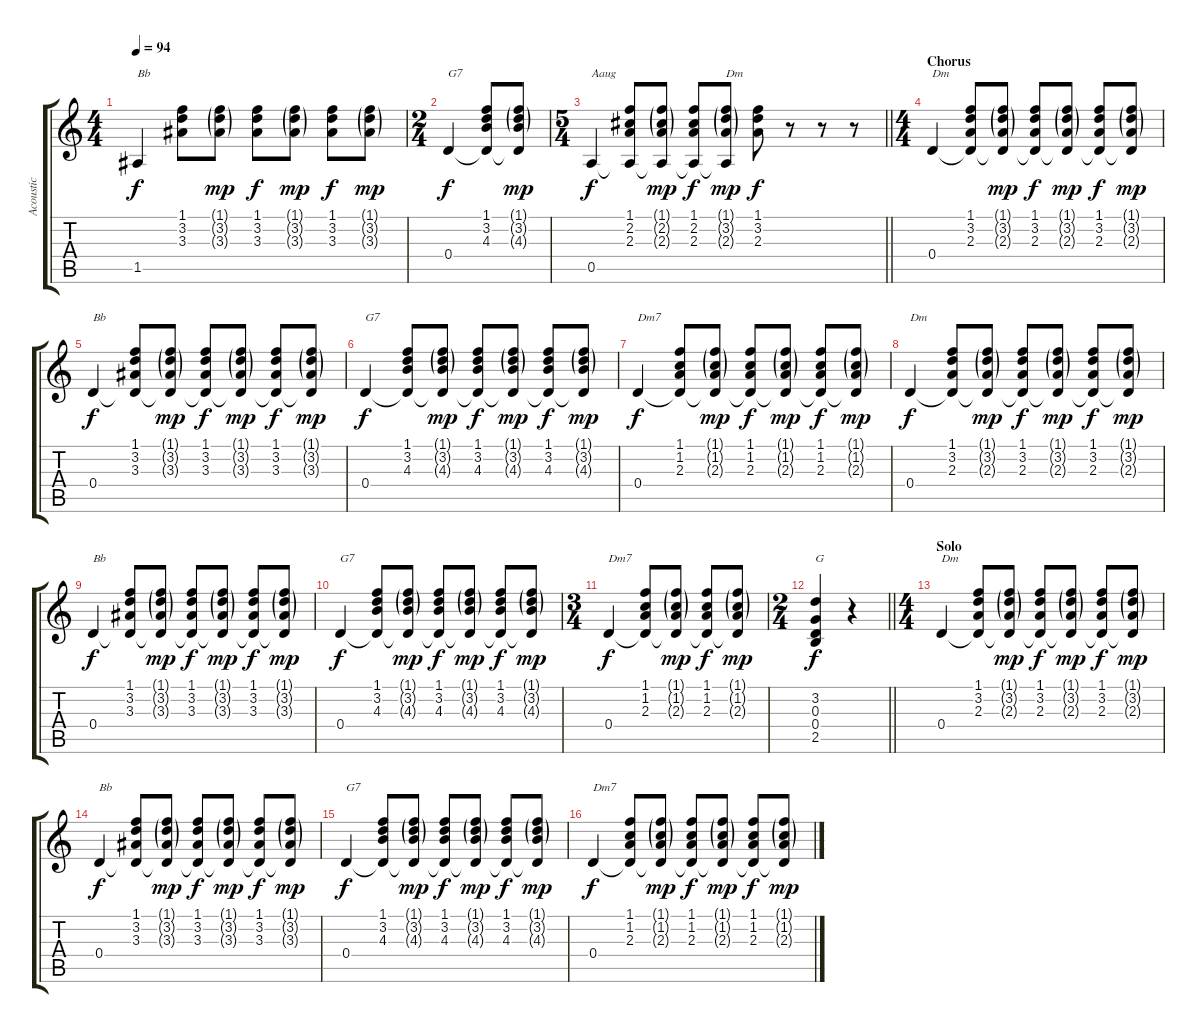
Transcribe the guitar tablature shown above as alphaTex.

\track ("Acoustic" "Acoustic") {instrument acousticguitarsteel}
\staff {score tabs}
\tuning (E4 B3 G3 D3 A2 E2) {hide}
\ts (4 4)
\tempo 94
\clef g2
\ks c
1.5.4{txt "Bb" dy f} (1.1 3.2 3.3).8 (1.1{g} 3.2{g} 3.3{g}).8{dy mp} (1.1 3.2 3.3).8{dy f} (1.1{g} 3.2{g} 3.3{g}).8{dy mp} (1.1 3.2 3.3).8{dy f} (1.1{g} 3.2{g} 3.3{g}).8{dy mp} |
\ts (2 4)
0.4.4{txt "G7" dy f} (1.1 3.2 4.3 0.4{t}).8 (1.1{g} 3.2{g} 4.3{g} 0.4{t}).8{dy mp} |
\ts (5 4)
\barLineRight lightlight
0.5.4{txt "Aaug" dy f} (1.1 2.2 2.3 0.5{t}).8 (1.1{g} 2.2{g} 2.3{g} 0.5{t}).8{dy mp} (1.1 2.2 2.3 0.5{t}).8{dy f} (1.1{g} 3.2{g} 2.3{g} 0.5{t}).8{txt "Dm" dy mp} (1.1 3.2 2.3).8{dy f} r.8 r.8 r.8 |
\ts (4 4)
\section ("" "Chorus")
0.4.4{txt "Dm"} (1.1 3.2 2.3 0.4{t}).8 (1.1{g} 3.2{g} 2.3{g} 0.4{t}).8{dy mp} (1.1 3.2 2.3 0.4{t}).8{dy f} (1.1{g} 3.2{g} 2.3{g} 0.4{t}).8{dy mp} (1.1 3.2 2.3 0.4{t}).8{dy f} (1.1{g} 3.2{g} 2.3{g} 0.4{t}).8{dy mp} |
0.4.4{txt "Bb" dy f} (1.1 3.2 3.3 0.4{t}).8 (1.1{g} 3.2{g} 3.3{g} 0.4{t}).8{dy mp} (1.1 3.2 3.3 0.4{t}).8{dy f} (1.1{g} 3.2{g} 3.3{g} 0.4{t}).8{dy mp} (1.1 3.2 3.3 0.4{t}).8{dy f} (1.1{g} 3.2{g} 3.3{g} 0.4{t}).8{dy mp} |
0.4.4{txt "G7" dy f} (1.1 3.2 4.3 0.4{t}).8 (1.1{g} 3.2{g} 4.3{g} 0.4{t}).8{dy mp} (1.1 3.2 4.3 0.4{t}).8{dy f} (1.1{g} 3.2{g} 4.3{g} 0.4{t}).8{dy mp} (1.1 3.2 4.3 0.4{t}).8{dy f} (1.1{g} 3.2{g} 4.3{g} 0.4{t}).8{dy mp} |
0.4.4{txt "Dm7" dy f} (1.1 1.2 2.3 0.4{t}).8 (1.1{g} 1.2{g} 2.3{g} 0.4{t}).8{dy mp} (1.1 1.2 2.3 0.4{t}).8{dy f} (1.1{g} 1.2{g} 2.3{g} 0.4{t}).8{dy mp} (1.1 1.2 2.3 0.4{t}).8{dy f} (1.1{g} 1.2{g} 2.3{g} 0.4{t}).8{dy mp} |
0.4.4{txt "Dm" dy f} (1.1 3.2 2.3 0.4{t}).8 (1.1{g} 3.2{g} 2.3{g} 0.4{t}).8{dy mp} (1.1 3.2 2.3 0.4{t}).8{dy f} (1.1{g} 3.2{g} 2.3{g} 0.4{t}).8{dy mp} (1.1 3.2 2.3 0.4{t}).8{dy f} (1.1{g} 3.2{g} 2.3{g} 0.4{t}).8{dy mp} |
0.4.4{txt "Bb" dy f} (1.1 3.2 3.3 0.4{t}).8 (1.1{g} 3.2{g} 3.3{g} 0.4{t}).8{dy mp} (1.1 3.2 3.3 0.4{t}).8{dy f} (1.1{g} 3.2{g} 3.3{g} 0.4{t}).8{dy mp} (1.1 3.2 3.3 0.4{t}).8{dy f} (1.1{g} 3.2{g} 3.3{g} 0.4{t}).8{dy mp} |
0.4.4{txt "G7" dy f} (1.1 3.2 4.3 0.4{t}).8 (1.1{g} 3.2{g} 4.3{g} 0.4{t}).8{dy mp} (1.1 3.2 4.3 0.4{t}).8{dy f} (1.1{g} 3.2{g} 4.3{g} 0.4{t}).8{dy mp} (1.1 3.2 4.3 0.4{t}).8{dy f} (1.1{g} 3.2{g} 4.3{g} 0.4{t}).8{dy mp} |
\ts (3 4)
0.4.4{txt "Dm7" dy f} (1.1 1.2 2.3 0.4{t}).8 (1.1{g} 1.2{g} 2.3{g} 0.4{t}).8{dy mp} (1.1 1.2 2.3 0.4{t}).8{dy f} (1.1{g} 1.2{g} 2.3{g} 0.4{t}).8{dy mp} |
\ts (2 4)
\barLineRight lightlight
(3.2 0.3 0.4 2.5).4{txt "G" dy f} r.4 |
\ts (4 4)
\section ("" "Solo")
0.4.4{txt "Dm"} (1.1 3.2 2.3 0.4{t}).8 (1.1{g} 3.2{g} 2.3{g} 0.4{t}).8{dy mp} (1.1 3.2 2.3 0.4{t}).8{dy f} (1.1{g} 3.2{g} 2.3{g} 0.4{t}).8{dy mp} (1.1 3.2 2.3 0.4{t}).8{dy f} (1.1{g} 3.2{g} 2.3{g} 0.4{t}).8{dy mp} |
0.4.4{txt "Bb" dy f} (1.1 3.2 3.3 0.4{t}).8 (1.1{g} 3.2{g} 3.3{g} 0.4{t}).8{dy mp} (1.1 3.2 3.3 0.4{t}).8{dy f} (1.1{g} 3.2{g} 3.3{g} 0.4{t}).8{dy mp} (1.1 3.2 3.3 0.4{t}).8{dy f} (1.1{g} 3.2{g} 3.3{g} 0.4{t}).8{dy mp} |
0.4.4{txt "G7" dy f} (1.1 3.2 4.3 0.4{t}).8 (1.1{g} 3.2{g} 4.3{g} 0.4{t}).8{dy mp} (1.1 3.2 4.3 0.4{t}).8{dy f} (1.1{g} 3.2{g} 4.3{g} 0.4{t}).8{dy mp} (1.1 3.2 4.3 0.4{t}).8{dy f} (1.1{g} 3.2{g} 4.3{g} 0.4{t}).8{dy mp} |
0.4.4{txt "Dm7" dy f} (1.1 1.2 2.3 0.4{t}).8 (1.1{g} 1.2{g} 2.3{g} 0.4{t}).8{dy mp} (1.1 1.2 2.3 0.4{t}).8{dy f} (1.1{g} 1.2{g} 2.3{g} 0.4{t}).8{dy mp} (1.1 1.2 2.3 0.4{t}).8{dy f} (1.1{g} 1.2{g} 2.3{g} 0.4{t}).8{dy mp}
